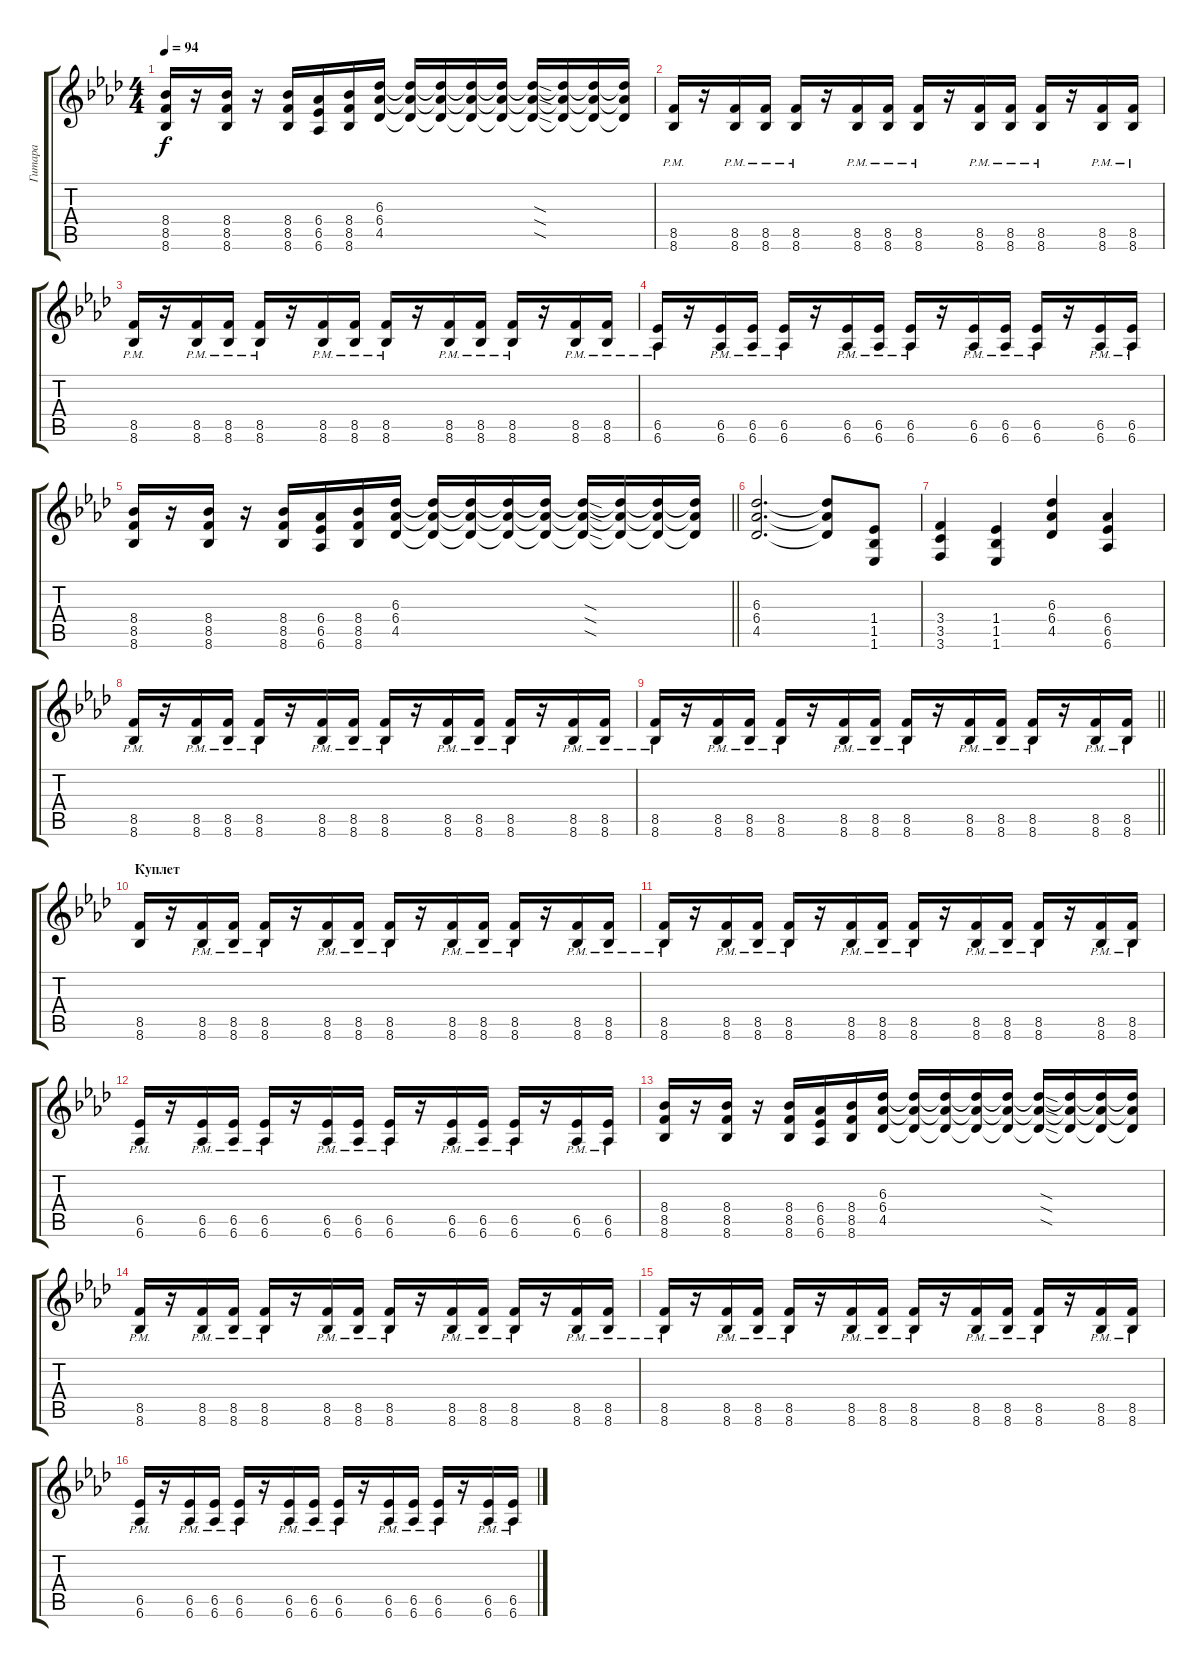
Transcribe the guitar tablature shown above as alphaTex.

\track ("Гитара" "Гитара") {instrument distortionguitar}
\staff {score tabs}
\tuning (E4 B3 G3 D3 A2 D2) {hide}
\ts (4 4)
\tempo 94
\clef g2
\ks fminor
(8.4 8.5 8.6).16{dy f} r.16 (8.4 8.5 8.6).16 r.16 (8.4 8.5 8.6).16 (6.4 6.5 6.6).16 (8.4 8.5 8.6).16 (6.3 6.4 4.5).16 (6.3{t} 6.4{t} 4.5{t}).16 (6.3{t} 6.4{t} 4.5{t}).16 (6.3{t} 6.4{t} 4.5{t}).16 (6.3{t} 6.4{t} 4.5{t}).16 (6.3{sod t} 6.4{sod t} 4.5{sod t}).16 (6.3{t} 6.4{t} 4.5{t}).16 (6.3{t} 6.4{t} 4.5{t}).16 (6.3{t} 6.4{t} 4.5{t}).16 |
(8.5{pm} 8.6{pm}).16 r.16 (8.5{pm} 8.6{pm}).16 (8.5{pm} 8.6{pm}).16 (8.5{pm} 8.6{pm}).16 r.16 (8.5{pm} 8.6{pm}).16 (8.5{pm} 8.6{pm}).16 (8.5{pm} 8.6{pm}).16 r.16 (8.5{pm} 8.6{pm}).16 (8.5{pm} 8.6{pm}).16 (8.5{pm} 8.6{pm}).16 r.16 (8.5{pm} 8.6{pm}).16 (8.5{pm} 8.6{pm}).16 |
(8.5{pm} 8.6{pm}).16 r.16 (8.5{pm} 8.6{pm}).16 (8.5{pm} 8.6{pm}).16 (8.5{pm} 8.6{pm}).16 r.16 (8.5{pm} 8.6{pm}).16 (8.5{pm} 8.6{pm}).16 (8.5{pm} 8.6{pm}).16 r.16 (8.5{pm} 8.6{pm}).16 (8.5{pm} 8.6{pm}).16 (8.5{pm} 8.6{pm}).16 r.16 (8.5{pm} 8.6{pm}).16 (8.5{pm} 8.6{pm}).16 |
(6.5{pm} 6.6{pm}).16 r.16 (6.5{pm} 6.6{pm}).16 (6.5{pm} 6.6{pm}).16 (6.5{pm} 6.6{pm}).16 r.16 (6.5{pm} 6.6{pm}).16 (6.5{pm} 6.6{pm}).16 (6.5{pm} 6.6{pm}).16 r.16 (6.5{pm} 6.6{pm}).16 (6.5{pm} 6.6{pm}).16 (6.5{pm} 6.6{pm}).16 r.16 (6.5{pm} 6.6{pm}).16 (6.5{pm} 6.6{pm}).16 |
\barLineRight lightlight
(8.4 8.5 8.6).16 r.16 (8.4 8.5 8.6).16 r.16 (8.4 8.5 8.6).16 (6.4 6.5 6.6).16 (8.4 8.5 8.6).16 (6.3 6.4 4.5).16 (6.3{t} 6.4{t} 4.5{t}).16 (6.3{t} 6.4{t} 4.5{t}).16 (6.3{t} 6.4{t} 4.5{t}).16 (6.3{t} 6.4{t} 4.5{t}).16 (6.3{sod t} 6.4{sod t} 4.5{sod t}).16 (6.3{t} 6.4{t} 4.5{t}).16 (6.3{t} 6.4{t} 4.5{t}).16 (6.3{t} 6.4{t} 4.5{t}).16 |
\section ("" "")
(6.3 6.4 4.5).2{d} (6.3{t} 6.4{t} 4.5{t}).8 (1.4 1.5 1.6).8 |
(3.4 3.5 3.6).4 (1.4 1.5 1.6).4 (6.3 6.4 4.5).4 (6.4 6.5 6.6).4 |
(8.5{pm} 8.6{pm}).16 r.16 (8.5{pm} 8.6{pm}).16 (8.5{pm} 8.6{pm}).16 (8.5{pm} 8.6{pm}).16 r.16 (8.5{pm} 8.6{pm}).16 (8.5{pm} 8.6{pm}).16 (8.5{pm} 8.6{pm}).16 r.16 (8.5{pm} 8.6{pm}).16 (8.5{pm} 8.6{pm}).16 (8.5{pm} 8.6{pm}).16 r.16 (8.5{pm} 8.6{pm}).16 (8.5{pm} 8.6{pm}).16 |
\barLineRight lightlight
(8.5{pm} 8.6{pm}).16 r.16 (8.5{pm} 8.6{pm}).16 (8.5{pm} 8.6{pm}).16 (8.5{pm} 8.6{pm}).16 r.16 (8.5{pm} 8.6{pm}).16 (8.5{pm} 8.6{pm}).16 (8.5{pm} 8.6{pm}).16 r.16 (8.5{pm} 8.6{pm}).16 (8.5{pm} 8.6{pm}).16 (8.5{pm} 8.6{pm}).16 r.16 (8.5{pm} 8.6{pm}).16 (8.5{pm} 8.6{pm}).16 |
\section ("" "Куплет")
(8.5 8.6).16 r.16 (8.5{pm} 8.6{pm}).16 (8.5{pm} 8.6{pm}).16 (8.5{pm} 8.6{pm}).16 r.16 (8.5{pm} 8.6{pm}).16 (8.5{pm} 8.6{pm}).16 (8.5{pm} 8.6{pm}).16 r.16 (8.5{pm} 8.6{pm}).16 (8.5{pm} 8.6{pm}).16 (8.5{pm} 8.6{pm}).16 r.16 (8.5{pm} 8.6{pm}).16 (8.5{pm} 8.6{pm}).16 |
(8.5{pm} 8.6{pm}).16 r.16 (8.5{pm} 8.6{pm}).16 (8.5{pm} 8.6{pm}).16 (8.5{pm} 8.6{pm}).16 r.16 (8.5{pm} 8.6{pm}).16 (8.5{pm} 8.6{pm}).16 (8.5{pm} 8.6{pm}).16 r.16 (8.5{pm} 8.6{pm}).16 (8.5{pm} 8.6{pm}).16 (8.5{pm} 8.6{pm}).16 r.16 (8.5{pm} 8.6{pm}).16 (8.5{pm} 8.6{pm}).16 |
(6.5{pm} 6.6{pm}).16 r.16 (6.5{pm} 6.6{pm}).16 (6.5{pm} 6.6{pm}).16 (6.5{pm} 6.6{pm}).16 r.16 (6.5{pm} 6.6{pm}).16 (6.5{pm} 6.6{pm}).16 (6.5{pm} 6.6{pm}).16 r.16 (6.5{pm} 6.6{pm}).16 (6.5{pm} 6.6{pm}).16 (6.5{pm} 6.6{pm}).16 r.16 (6.5{pm} 6.6{pm}).16 (6.5{pm} 6.6{pm}).16 |
(8.4 8.5 8.6).16 r.16 (8.4 8.5 8.6).16 r.16 (8.4 8.5 8.6).16 (6.4 6.5 6.6).16 (8.4 8.5 8.6).16 (6.3 6.4 4.5).16 (6.3{t} 6.4{t} 4.5{t}).16 (6.3{t} 6.4{t} 4.5{t}).16 (6.3{t} 6.4{t} 4.5{t}).16 (6.3{t} 6.4{t} 4.5{t}).16 (6.3{sod t} 6.4{sod t} 4.5{sod t}).16 (6.3{t} 6.4{t} 4.5{t}).16 (6.3{t} 6.4{t} 4.5{t}).16 (6.3{t} 6.4{t} 4.5{t}).16 |
(8.5{pm} 8.6{pm}).16 r.16 (8.5{pm} 8.6{pm}).16 (8.5{pm} 8.6{pm}).16 (8.5{pm} 8.6{pm}).16 r.16 (8.5{pm} 8.6{pm}).16 (8.5{pm} 8.6{pm}).16 (8.5{pm} 8.6{pm}).16 r.16 (8.5{pm} 8.6{pm}).16 (8.5{pm} 8.6{pm}).16 (8.5{pm} 8.6{pm}).16 r.16 (8.5{pm} 8.6{pm}).16 (8.5{pm} 8.6{pm}).16 |
(8.5{pm} 8.6{pm}).16 r.16 (8.5{pm} 8.6{pm}).16 (8.5{pm} 8.6{pm}).16 (8.5{pm} 8.6{pm}).16 r.16 (8.5{pm} 8.6{pm}).16 (8.5{pm} 8.6{pm}).16 (8.5{pm} 8.6{pm}).16 r.16 (8.5{pm} 8.6{pm}).16 (8.5{pm} 8.6{pm}).16 (8.5{pm} 8.6{pm}).16 r.16 (8.5{pm} 8.6{pm}).16 (8.5{pm} 8.6{pm}).16 |
(6.5{pm} 6.6{pm}).16 r.16 (6.5{pm} 6.6{pm}).16 (6.5{pm} 6.6{pm}).16 (6.5{pm} 6.6{pm}).16 r.16 (6.5{pm} 6.6{pm}).16 (6.5{pm} 6.6{pm}).16 (6.5{pm} 6.6{pm}).16 r.16 (6.5{pm} 6.6{pm}).16 (6.5{pm} 6.6{pm}).16 (6.5{pm} 6.6{pm}).16 r.16 (6.5{pm} 6.6{pm}).16 (6.5{pm} 6.6{pm}).16
